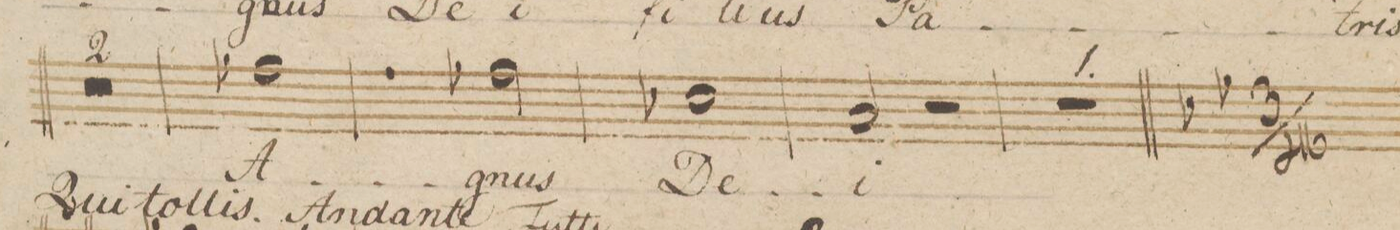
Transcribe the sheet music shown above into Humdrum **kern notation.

**kern	**text	**dynam
*I"Tenore.	*	*
*clefC4	*	*
*k[b-]	*	*
*met(c)	*	*
*M4/4	*	*
0r	.	.
=67	=67	=67
=68	=68	=68
1e-X	A-	.
=69	=69	=69
2e-y\	.	.
2e-X\	-gnus	.
=70	=70	=70
1B-X	De-	.
=71	=71	=71
2G/	-i	.
2r	.	.
=72	=72	=72
1r	.	.
=73||	=73||	=73||
*k[b-e-]	*	*
*M3/4	*	*
*-	*-	*-
